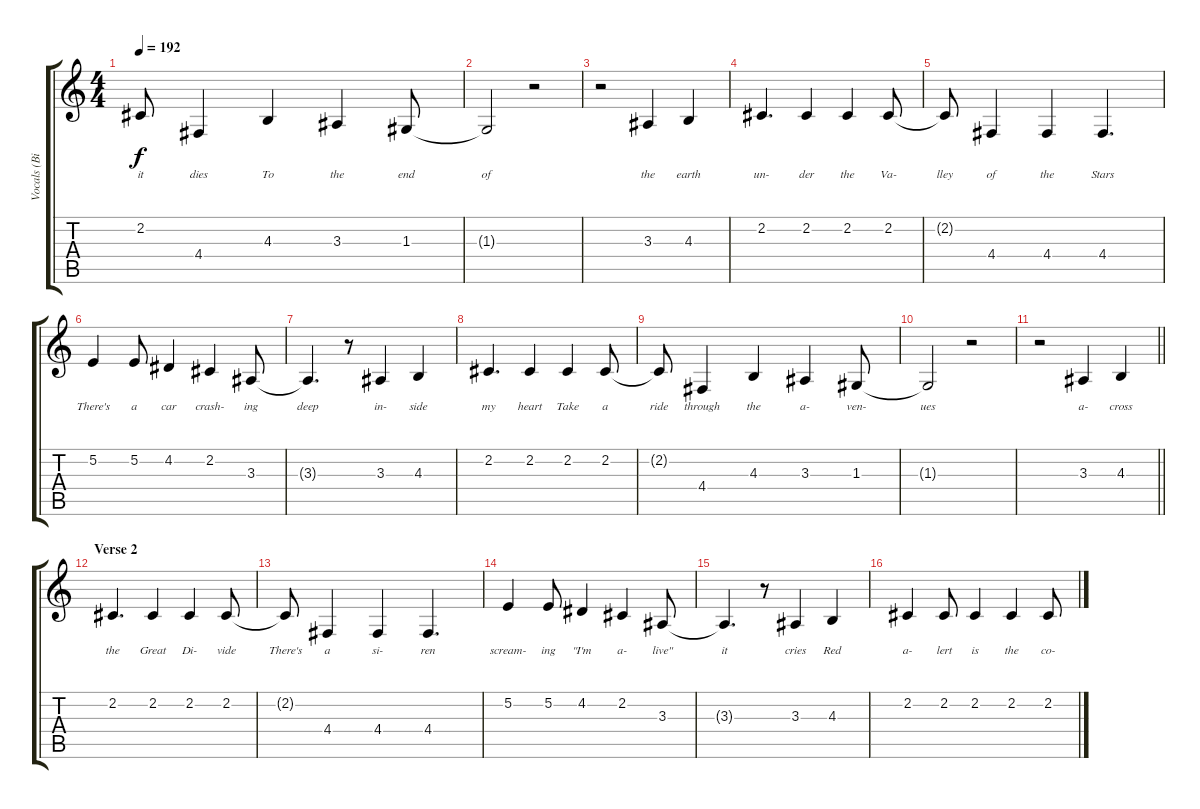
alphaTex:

\track ("Vocals (Billie Joe Armstrong)" "Vocals (Bi") {instrument clarinet}
\staff {score tabs}
\tuning (E4 B3 G3 D3 A2 E2) {hide}
\ts (4 4)
\tempo 192
\clef g2
\ks c
2.2{t}.8{lyrics (0 "it") lyrics (1 "") lyrics (2 "") lyrics (3 "") lyrics (4 "") dy f} 4.4.4{lyrics (0 "dies") lyrics (1 "") lyrics (2 "") lyrics (3 "") lyrics (4 "")} 4.3.4{lyrics (0 "To") lyrics (1 "") lyrics (2 "") lyrics (3 "") lyrics (4 "")} 3.3.4{lyrics (0 "the") lyrics (1 "") lyrics (2 "") lyrics (3 "") lyrics (4 "")} 1.3.8{lyrics (0 "end") lyrics (1 "") lyrics (2 "") lyrics (3 "") lyrics (4 "")} |
1.3{t}.2{lyrics (0 "of") lyrics (1 "") lyrics (2 "") lyrics (3 "") lyrics (4 "")} r.2 |
r.2 3.3.4{lyrics (0 "the") lyrics (1 "") lyrics (2 "") lyrics (3 "") lyrics (4 "")} 4.3.4{lyrics (0 "earth") lyrics (1 "") lyrics (2 "") lyrics (3 "") lyrics (4 "")} |
2.2.4{d lyrics (0 "un-") lyrics (1 "") lyrics (2 "") lyrics (3 "") lyrics (4 "")} 2.2.4{lyrics (0 "der") lyrics (1 "") lyrics (2 "") lyrics (3 "") lyrics (4 "")} 2.2.4{lyrics (0 "the") lyrics (1 "") lyrics (2 "") lyrics (3 "") lyrics (4 "")} 2.2.8{lyrics (0 "Va-") lyrics (1 "") lyrics (2 "") lyrics (3 "") lyrics (4 "")} |
2.2{t}.8{lyrics (0 "lley") lyrics (1 "") lyrics (2 "") lyrics (3 "") lyrics (4 "")} 4.4.4{lyrics (0 "of") lyrics (1 "") lyrics (2 "") lyrics (3 "") lyrics (4 "")} 4.4.4{lyrics (0 "the") lyrics (1 "") lyrics (2 "") lyrics (3 "") lyrics (4 "")} 4.4.4{d lyrics (0 "Stars") lyrics (1 "") lyrics (2 "") lyrics (3 "") lyrics (4 "")} |
5.2.4{lyrics (0 "There's") lyrics (1 "") lyrics (2 "") lyrics (3 "") lyrics (4 "")} 5.2.8{lyrics (0 "a") lyrics (1 "") lyrics (2 "") lyrics (3 "") lyrics (4 "")} 4.2.4{lyrics (0 "car") lyrics (1 "") lyrics (2 "") lyrics (3 "") lyrics (4 "")} 2.2.4{lyrics (0 "crash-") lyrics (1 "") lyrics (2 "") lyrics (3 "") lyrics (4 "")} 3.3.8{lyrics (0 "ing") lyrics (1 "") lyrics (2 "") lyrics (3 "") lyrics (4 "")} |
3.3{t}.4{d lyrics (0 "deep") lyrics (1 "") lyrics (2 "") lyrics (3 "") lyrics (4 "")} r.8 3.3.4{lyrics (0 "in-") lyrics (1 "") lyrics (2 "") lyrics (3 "") lyrics (4 "")} 4.3.4{lyrics (0 "side") lyrics (1 "") lyrics (2 "") lyrics (3 "") lyrics (4 "")} |
2.2.4{d lyrics (0 "my") lyrics (1 "") lyrics (2 "") lyrics (3 "") lyrics (4 "")} 2.2.4{lyrics (0 "heart") lyrics (1 "") lyrics (2 "") lyrics (3 "") lyrics (4 "")} 2.2.4{lyrics (0 "Take") lyrics (1 "") lyrics (2 "") lyrics (3 "") lyrics (4 "")} 2.2.8{lyrics (0 "a") lyrics (1 "") lyrics (2 "") lyrics (3 "") lyrics (4 "")} |
2.2{t}.8{lyrics (0 "ride") lyrics (1 "") lyrics (2 "") lyrics (3 "") lyrics (4 "")} 4.4.4{lyrics (0 "through") lyrics (1 "") lyrics (2 "") lyrics (3 "") lyrics (4 "")} 4.3.4{lyrics (0 "the") lyrics (1 "") lyrics (2 "") lyrics (3 "") lyrics (4 "")} 3.3.4{lyrics (0 "a-") lyrics (1 "") lyrics (2 "") lyrics (3 "") lyrics (4 "")} 1.3.8{lyrics (0 "ven-") lyrics (1 "") lyrics (2 "") lyrics (3 "") lyrics (4 "")} |
1.3{t}.2{lyrics (0 "ues") lyrics (1 "") lyrics (2 "") lyrics (3 "") lyrics (4 "")} r.2 |
\barLineRight lightlight
r.2 3.3.4{lyrics (0 "a-") lyrics (1 "") lyrics (2 "") lyrics (3 "") lyrics (4 "")} 4.3.4{lyrics (0 "cross") lyrics (1 "") lyrics (2 "") lyrics (3 "") lyrics (4 "")} |
\section ("" "Verse 2")
2.2.4{d lyrics (0 "the") lyrics (1 "") lyrics (2 "") lyrics (3 "") lyrics (4 "")} 2.2.4{lyrics (0 "Great") lyrics (1 "") lyrics (2 "") lyrics (3 "") lyrics (4 "")} 2.2.4{lyrics (0 "Di-") lyrics (1 "") lyrics (2 "") lyrics (3 "") lyrics (4 "")} 2.2.8{lyrics (0 "vide") lyrics (1 "") lyrics (2 "") lyrics (3 "") lyrics (4 "")} |
2.2{t}.8{lyrics (0 "There's") lyrics (1 "") lyrics (2 "") lyrics (3 "") lyrics (4 "")} 4.4.4{lyrics (0 "a") lyrics (1 "") lyrics (2 "") lyrics (3 "") lyrics (4 "")} 4.4.4{lyrics (0 "si-") lyrics (1 "") lyrics (2 "") lyrics (3 "") lyrics (4 "")} 4.4.4{d lyrics (0 "ren") lyrics (1 "") lyrics (2 "") lyrics (3 "") lyrics (4 "")} |
5.2.4{lyrics (0 "scream-") lyrics (1 "") lyrics (2 "") lyrics (3 "") lyrics (4 "")} 5.2.8{lyrics (0 "ing") lyrics (1 "") lyrics (2 "") lyrics (3 "") lyrics (4 "")} 4.2.4{lyrics (0 "\"I'm") lyrics (1 "") lyrics (2 "") lyrics (3 "") lyrics (4 "")} 2.2.4{lyrics (0 "a-") lyrics (1 "") lyrics (2 "") lyrics (3 "") lyrics (4 "")} 3.3.8{lyrics (0 "live\"") lyrics (1 "") lyrics (2 "") lyrics (3 "") lyrics (4 "")} |
3.3{t}.4{d lyrics (0 "it") lyrics (1 "") lyrics (2 "") lyrics (3 "") lyrics (4 "")} r.8 3.3.4{lyrics (0 "cries") lyrics (1 "") lyrics (2 "") lyrics (3 "") lyrics (4 "")} 4.3.4{lyrics (0 "Red") lyrics (1 "") lyrics (2 "") lyrics (3 "") lyrics (4 "")} |
2.2.4{lyrics (0 "a-") lyrics (1 "") lyrics (2 "") lyrics (3 "") lyrics (4 "")} 2.2.8{lyrics (0 "lert") lyrics (1 "") lyrics (2 "") lyrics (3 "") lyrics (4 "")} 2.2.4{lyrics (0 "is") lyrics (1 "") lyrics (2 "") lyrics (3 "") lyrics (4 "")} 2.2.4{lyrics (0 "the") lyrics (1 "") lyrics (2 "") lyrics (3 "") lyrics (4 "")} 2.2.8{lyrics (0 "co-") lyrics (1 "") lyrics (2 "") lyrics (3 "") lyrics (4 "")}
